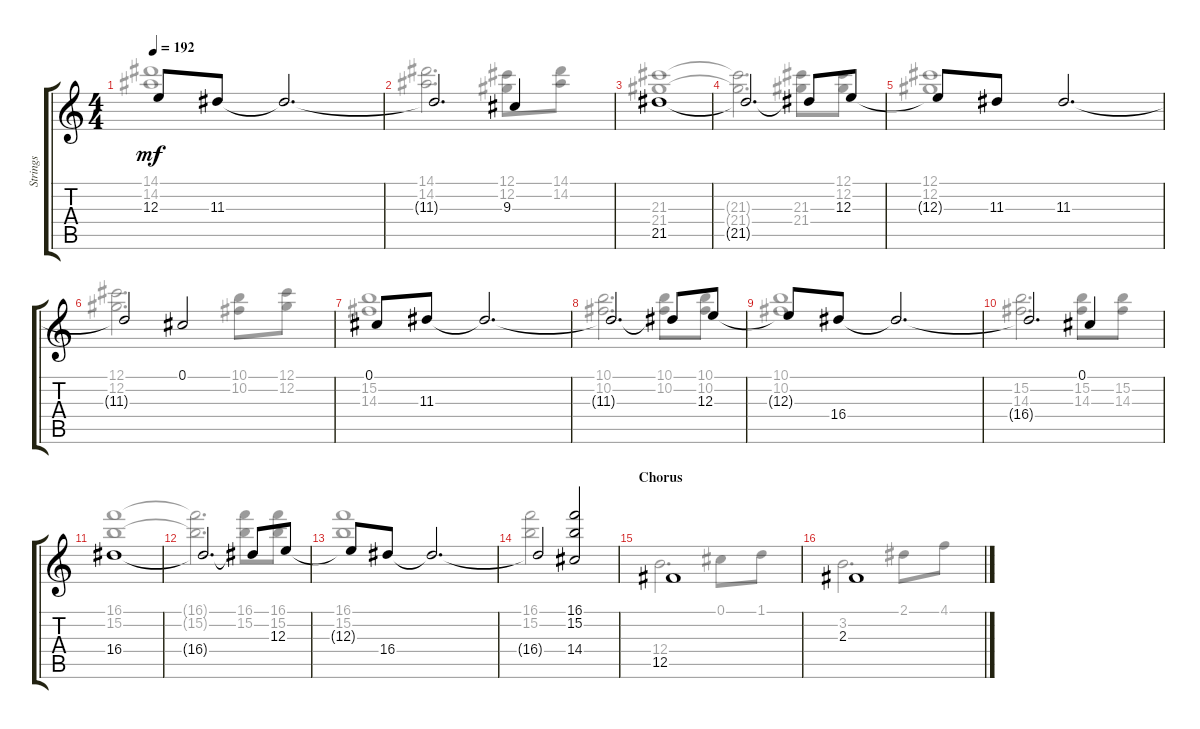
\track ("Strings" "Strings") {instrument electricguitarclean}
\staff {score tabs}
\tuning (Db4 Ab3 E3 B2 Gb2 B1) {hide}
\voice
\ts (4 4)
\tempo 192
\clef g2
\ks aminor
12.3{t}.8{dy mf} 11.3.8 11.3{t}.2{d} |
11.3{t}.2{d} 9.3.4 |
21.5.1 |
21.5{t}.2{d} 21.5{t}.8 12.3.8 |
12.3{t}.8 11.3.8 11.3.2{d} |
11.3{t}.2 0.1.2 |
0.1.8 11.3.8 11.3{t}.2{d} |
11.3{t}.2{d} 11.3{t}.8 12.3.8 |
12.3{t}.8 16.4.8 16.4{t}.2{d} |
16.4{t}.2{d} 0.1.4 |
16.4.1 |
16.4{t}.2{d} 16.4{t}.8 12.3.8 |
12.3{t}.8 16.4.8 16.4{t}.2{d} |
16.4{t}.2 (16.1 15.2 14.4).2 |
\section ("" "Chorus")
12.5.1 |
2.3.1
\voice
\clef g2
\ottava regular
\simile none
\ks aminor
(14.1 14.2).1{dy mf} |
(14.1 14.2).2{d} (12.1 12.2).8 (14.1 14.2).8 |
(21.3 21.4).1 |
(21.3{t} 21.4{t}).2{d} (21.3 21.4).8 (12.1 12.2).8 |
(12.1 12.2).1 |
(12.1 12.2).2{d} (10.1 10.2).8 (12.1 12.2).8 |
(15.2 14.3).1 |
(10.1 10.2).2{d} (10.1 10.2).8 (10.1 10.2).8 |
(10.1 10.2).1 |
(15.2 14.3).2{d} (15.2 14.3).8 (15.2 14.3).8 |
(16.1 15.2).1 |
(16.1{t} 15.2{t}).2{d} (16.1 15.2).8 (16.1 15.2).8 |
(16.1 15.2).1 |
(16.1 15.2).2 |
12.4.2{d} 0.1.8 1.1.8 |
3.2.2{d} 2.1.8 4.1.8
